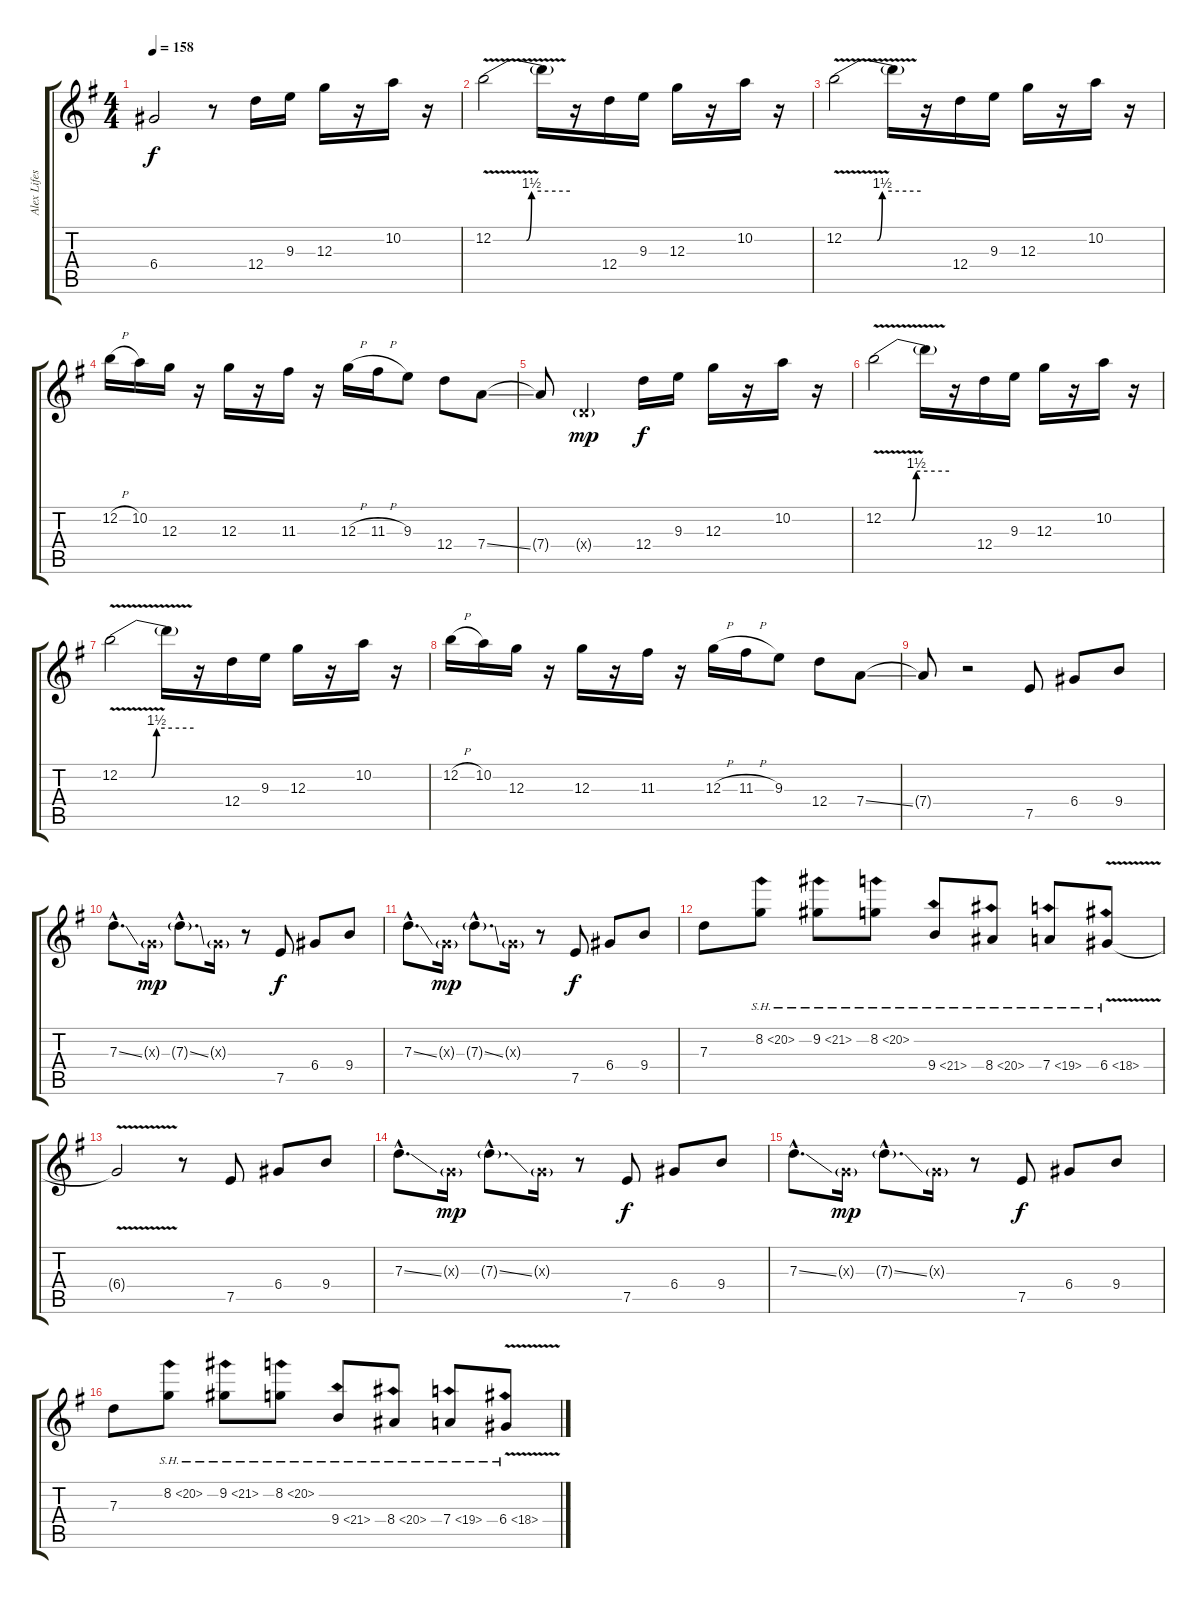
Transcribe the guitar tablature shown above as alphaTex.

\track ("Alex Lifeson (guitar)" "Alex Lifes") {instrument distortionguitar}
\staff {score tabs}
\tuning (E4 B3 G3 D3 A2 E2) {hide}
\ts (4 4)
\tempo 158
\clef g2
\ks eminor
6.4{t}.2{dy f} r.8 12.4.16 9.3.16 12.3.16 r.16 10.2.16 r.16 |
12.2{be (custom 0 0 15 0 26 0 30 6 60 6) v}.2 12.2{t}.16 r.16 12.4.16 9.3.16 12.3.16 r.16 10.2.16 r.16 |
12.2{be (custom 0 0 15 0 26 0 30 6 60 6) v}.2 12.2{t}.16 r.16 12.4.16 9.3.16 12.3.16 r.16 10.2.16 r.16 |
12.2{h}.16 10.2.16 12.3.16 r.16 12.3.16 r.16 11.3.16 r.16 12.3{h}.16 11.3{h}.16 9.3.8 12.4.8 7.4{ss}.8 |
7.4{t}.8 0.4{g x}.2{dy mp} 12.4.16{dy f} 9.3.16 12.3.16 r.16 10.2.16 r.16 |
12.2{be (custom 0 0 15 0 26 0 30 6 60 6) v}.2 12.2{t}.16 r.16 12.4.16 9.3.16 12.3.16 r.16 10.2.16 r.16 |
12.2{be (custom 0 0 15 0 26 0 30 6 60 6) v}.2 12.2{t}.16 r.16 12.4.16 9.3.16 12.3.16 r.16 10.2.16 r.16 |
12.2{h}.16 10.2.16 12.3.16 r.16 12.3.16 r.16 11.3.16 r.16 12.3{h}.16 11.3{h}.16 9.3.8 12.4.8 7.4{ss}.8 |
7.4{t}.8 r.2 7.5.8 6.4.8 9.4.8 |
7.3{ss hac}.8{d} 0.3{g x}.16{dy mp} 7.3{ss g hac}.8{d} 0.3{g x}.16 r.8 7.5.8{dy f} 6.4.8 9.4.8 |
7.3{ss hac}.8{d} 0.3{g x}.16{dy mp} 7.3{ss g hac}.8{d} 0.3{g x}.16 r.8 7.5.8{dy f} 6.4.8 9.4.8 |
7.3.8 8.2{sh 12}.8 9.2{sh 12}.8 8.2{sh 12}.8 9.4{sh 12}.8 8.4{sh 12}.8 7.4{sh 12}.8 6.4{sh 12 v}.8 |
6.4{t}.2 r.8 7.5.8 6.4.8 9.4.8 |
7.3{ss hac}.8{d} 0.3{g x}.16{dy mp} 7.3{ss g hac}.8{d} 0.3{g x}.16 r.8 7.5.8{dy f} 6.4.8 9.4.8 |
7.3{ss hac}.8{d} 0.3{g x}.16{dy mp} 7.3{ss g hac}.8{d} 0.3{g x}.16 r.8 7.5.8{dy f} 6.4.8 9.4.8 |
7.3.8 8.2{sh 12}.8 9.2{sh 12}.8 8.2{sh 12}.8 9.4{sh 12}.8 8.4{sh 12}.8 7.4{sh 12}.8 6.4{sh 12 v}.8
